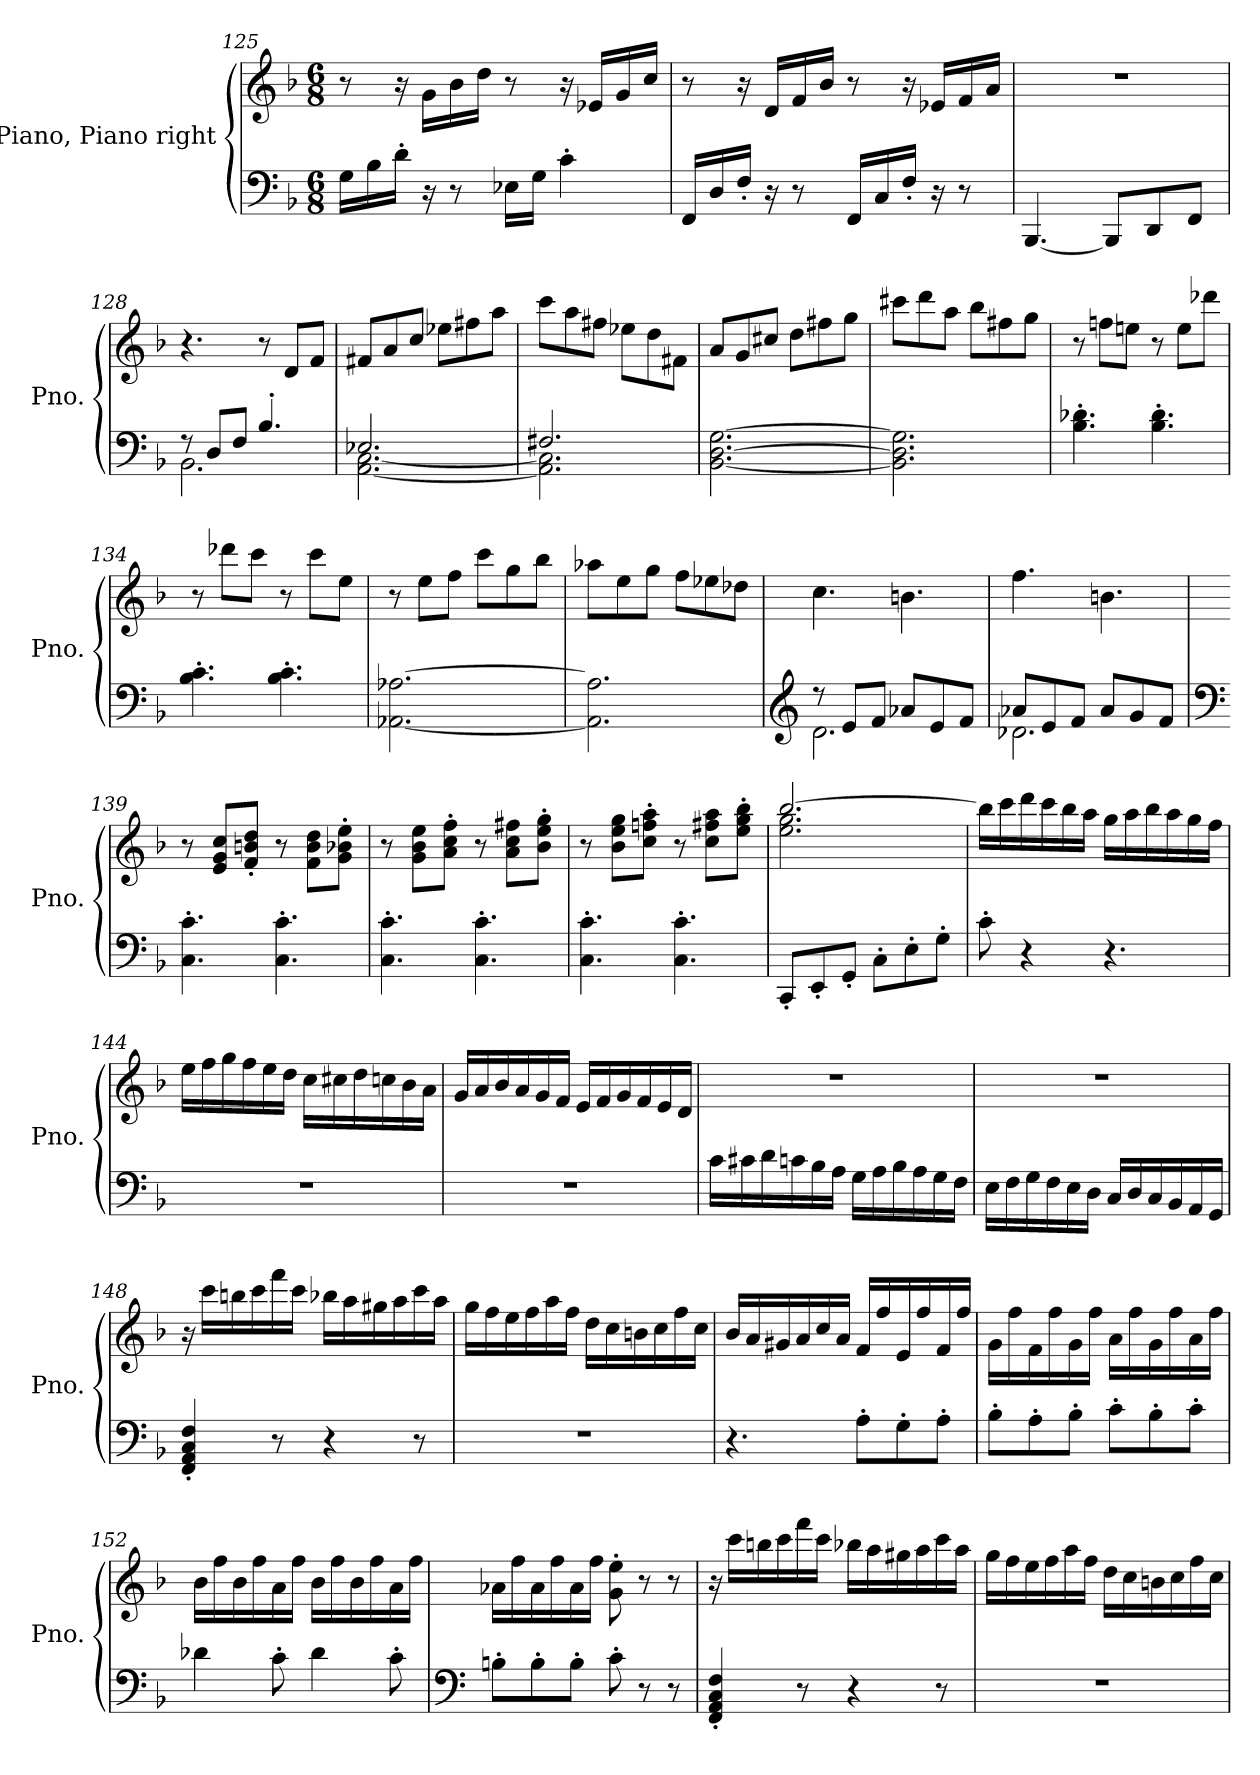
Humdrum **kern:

**kern	**kern
*part1	*part1
*staff2	*staff1
*I"Piano, Piano right	*
*I'Pno.	*
*clefF4	*clefG2
*k[b-]	*k[b-]
*M6/8	*M6/8
=125	=125
16G\LL	8r
16B-\	.
16d'\JJ	16r
16r	16g\LL
8r	16b-\
.	16dd\JJ
16E-X\LL	8r
16G\JJ	.
4c'\	16r
.	16e-X/LL
.	16g/
.	16cc/JJ
=126	=126
16FF/LL	8r
16D/	.
16F'/JJ	16r
16r	16d/LL
8r	16f/
.	16b-/JJ
16FF/LL	8r
16C/	.
16F'/JJ	16r
16r	16e-X/LL
8r	16f/
.	16a/JJ
=127	=127
[4.BBB-/	2.r
8BBB-/L]	.
8DD/	.
8FF/J	.
=128	=128
*^	*
8r	2.BB-\	4.r
8D/L	.	.
8F/J	.	.
4.B-'/	.	8r
.	.	8d/L
.	.	8f/J
!!LO:LB:g=z
=129	=129	=129
2.E-X/	[2.AA\ [2.C\	8f#X/L
.	.	8a/
.	.	8cc/J
.	.	8ee-X\L
.	.	8ff#X\
.	.	8aa\J
=130	=130	=130
2.F#X/	2.AA\] 2.C\]	8ccc\L
.	.	8aa\
.	.	8ff#X\J
.	.	8ee-X\L
.	.	8dd\
.	.	8f#X\J
*v	*v	*
=131	=131
[2.BB-\ [2.D\ [2.G\	8a/L
.	8g/
.	8cc#X/J
.	8dd\L
.	8ff#X\
.	8gg\J
=132	=132
2.BB-\] 2.D\] 2.G\]	8ccc#X\L
.	8ddd\
.	8aa\J
.	8bb-\L
.	8ff#X\
.	8gg\J
=133	=133
4.B-\' 4.d-X\'	8r
.	8ffn\L
.	8een\J
4.B-\' 4.d-\'	8r
.	8ee\L
.	8ddd-X\J
=134	=134
4.B-\' 4.c\'	8r
.	8ddd-X\L
.	8ccc\J
4.B-\' 4.c\'	8r
.	8ccc\L
.	8ee\J
!!LO:LB:g=z
=135	=135
[2.AA-X\ [2.A-X\	8r
.	8ee\L
.	8ff\J
.	8ccc\L
.	8gg\
.	8bb-\J
=136	=136
2.AA-\] 2.A-\]	8aa-X\L
.	8ee\
.	8gg\J
.	8ff\L
.	8ee-X\
.	8dd-X\J
=137	=137
*clefG2	*
*^	*
8r	2.d\	4.cc\
8e/L	.	.
8f/J	.	.
8a-X/L	.	4.bn\
8e/	.	.
8f/J	.	.
=138	=138	=138
8a-X/L	2.d-X\	4.ff\
8e/	.	.
8f/J	.	.
8a-/L	.	4.bn\
8g/	.	.
8f/J	.	.
*v	*v	*
=139	=139
*clefF4	*
4.C\' 4.c\'	8r
.	8e/ 8g/ 8cc/L
.	8f/' 8bn/' 8dd/'J
4.C\' 4.c\'	8r
.	8f\ 8b\ 8dd\L
.	8g\' 8b-X\' 8ee\'J
!!LO:PB:g=z
=140	=140
4.C\' 4.c\'	8r
.	8g\ 8b-\ 8ee\L
.	8a\' 8cc\' 8ff\'J
4.C\' 4.c\'	8r
.	8a\ 8cc\ 8ff#X\L
.	8b-\' 8ee\' 8gg\'J
=141	=141
4.C\' 4.c\'	8r
.	8b-\ 8ee\ 8gg\L
.	8cc\' 8ffn\' 8aa\'J
4.C\' 4.c\'	8r
.	8cc\ 8ff#X\ 8aa\L
.	8ee\' 8gg\' 8bb-\'J
=142	=142
*	*^
8CC'/L	[2.bb-/	2.ee\ 2.gg\
8EE'/	.	.
8GG'/J	.	.
8C'\L	.	.
8E'\	.	.
8G'\J	.	.
*	*v	*v
=143	=143
8c'\	16bb-\LL]
.	16ccc\
4r	16ddd\
.	16ccc\
.	16bb-\
.	16aa\JJ
4.r	16gg\LL
.	16aa\
.	16bb-\
.	16aa\
.	16gg\
.	16ff\JJ
!!LO:LB:g=z
=144	=144
2.r	16ee\LL
.	16ff\
.	16gg\
.	16ff\
.	16ee\
.	16dd\JJ
.	16cc\LL
.	16cc#X\
.	16dd\
.	16ccn\
.	16b-\
.	16a\JJ
=145	=145
2.r	16g/LL
.	16a/
.	16b-/
.	16a/
.	16g/
.	16f/JJ
.	16e/LL
.	16f/
.	16g/
.	16f/
.	16e/
.	16d/JJ
=146	=146
16c\LL	2.r
16c#X\	.
16d\	.
16cn\	.
16B-\	.
16A\JJ	.
16G\LL	.
16A\	.
16B-\	.
16A\	.
16G\	.
16F\JJ	.
=147	=147
16E\LL	2.r
16F\	.
16G\	.
16F\	.
16E\	.
16D\JJ	.
16C/LL	.
16D/	.
16C/	.
16BB-/	.
16AA/	.
16GG/JJ	.
!!LO:LB:g=z
=148	=148
4FF/' 4AA/' 4C/' 4F/'	16r
.	16ccc\LL
.	16bbn\
.	16ccc\
8r	16fff\
.	16ccc\JJ
4r	16bb-X\LL
.	16aa\
.	16gg#X\
.	16aa\
8r	16ccc\
.	16aa\JJ
=149	=149
2.r	16gg\LL
.	16ff\
.	16ee\
.	16ff\
.	16aa\
.	16ff\JJ
.	16dd\LL
.	16cc\
.	16bn\
.	16cc\
.	16ff\
.	16cc\JJ
=150	=150
4.r	16b-/LL
.	16a/
.	16g#X/
.	16a/
.	16cc/
.	16a/JJ
8A'\L	16f/LL
.	16ff/
8G'\	16e/
.	16ff/
8A'\J	16f/
.	16ff/JJ
=151	=151
8B-'\L	16g\LL
.	16ff\
8A'\	16f\
.	16ff\
8B-'\J	16g\
.	16ff\JJ
8c'\L	16a\LL
.	16ff\
8B-'\	16g\
.	16ff\
8c'\J	16a\
.	16ff\JJ
!!LO:LB:g=z
=152	=152
4d-X\	16b-\LL
.	16ff\
.	16b-\
.	16ff\
8c'\	16a\
.	16ff\JJ
4d-\	16b-\LL
.	16ff\
.	16b-\
.	16ff\
8c'\	16a\
.	16ff\JJ
=153	=153
*clefF4	*
8Bn'\L	16a-X\LL
.	16ff\
8B'\	16a-\
.	16ff\
8B'\J	16a-\
.	16ff\JJ
8c'\	8g\' 8ee\'
8r	8r
8r	8r
=154	=154
4FF/' 4AA/' 4C/' 4F/'	16r
.	16ccc\LL
.	16bbn\
.	16ccc\
8r	16fff\
.	16ccc\JJ
4r	16bb-X\LL
.	16aa\
.	16gg#X\
.	16aa\
8r	16ccc\
.	16aa\JJ
=155	=155
2.r	16gg\LL
.	16ff\
.	16ee\
.	16ff\
.	16aa\
.	16ff\JJ
.	16dd\LL
.	16cc\
.	16bn\
.	16cc\
.	16ff\
.	16cc\JJ
=	=
*-	*-
